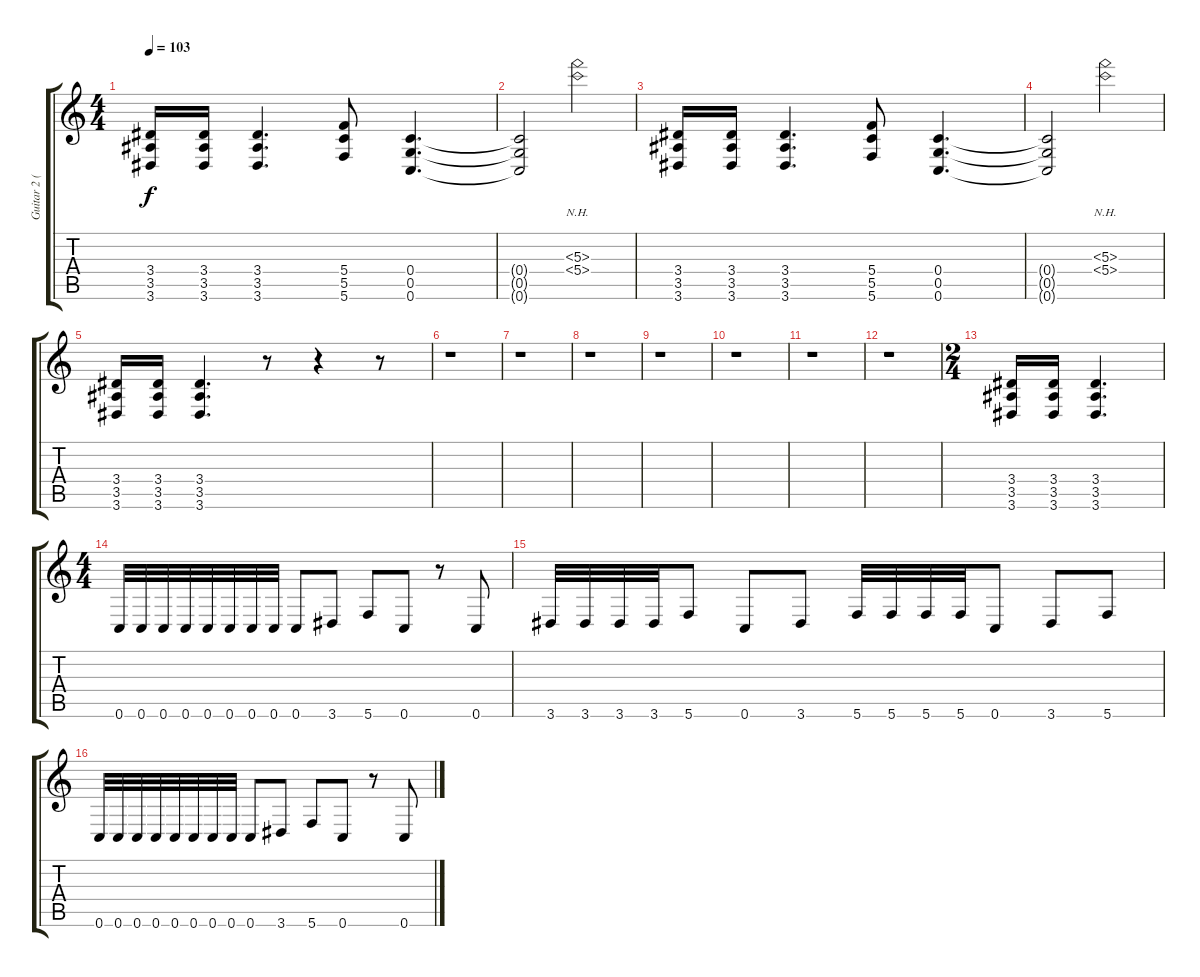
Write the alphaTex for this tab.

\track ("Guitar 2 (James)" "Guitar 2 (") {instrument overdrivenguitar}
\staff {score tabs}
\tuning (D4 A3 F3 C3 G2 C2) {hide}
\ts (4 4)
\tempo 103
\clef g2
\ks c
(3.4 3.5 3.6).16{dy f} (3.4 3.5 3.6).16 (3.4 3.5 3.6).4{d} (5.4 5.5 5.6).8 (0.4 0.5 0.6).4{d} |
(0.4{t} 0.5{t} 0.6{t}).2 (5.3{nh} 5.4{nh}).2 |
(3.4 3.5 3.6).16 (3.4 3.5 3.6).16 (3.4 3.5 3.6).4{d} (5.4 5.5 5.6).8 (0.4 0.5 0.6).4{d} |
(0.4{t} 0.5{t} 0.6{t}).2 (5.3{nh} 5.4{nh}).2 |
(3.4 3.5 3.6).16 (3.4 3.5 3.6).16 (3.4 3.5 3.6).4{d} r.8 r.4 r.8 |
r.1 |
r.1 |
r.1 |
r.1 |
r.1 |
r.1 |
r.1 |
\ts (2 4)
(3.4 3.5 3.6).16 (3.4 3.5 3.6).16 (3.4 3.5 3.6).4{d} |
\ts (4 4)
0.6.32 0.6.32 0.6.32 0.6.32 0.6.32 0.6.32 0.6.32 0.6.32 0.6.8 3.6.8 5.6.8 0.6.8 r.8 0.6.8 |
3.6.32 3.6.32 3.6.32 3.6.32 5.6.8 0.6.8 3.6.8 5.6.32 5.6.32 5.6.32 5.6.32 0.6.8 3.6.8 5.6.8 |
0.6.32 0.6.32 0.6.32 0.6.32 0.6.32 0.6.32 0.6.32 0.6.32 0.6.8 3.6.8 5.6.8 0.6.8 r.8 0.6.8
